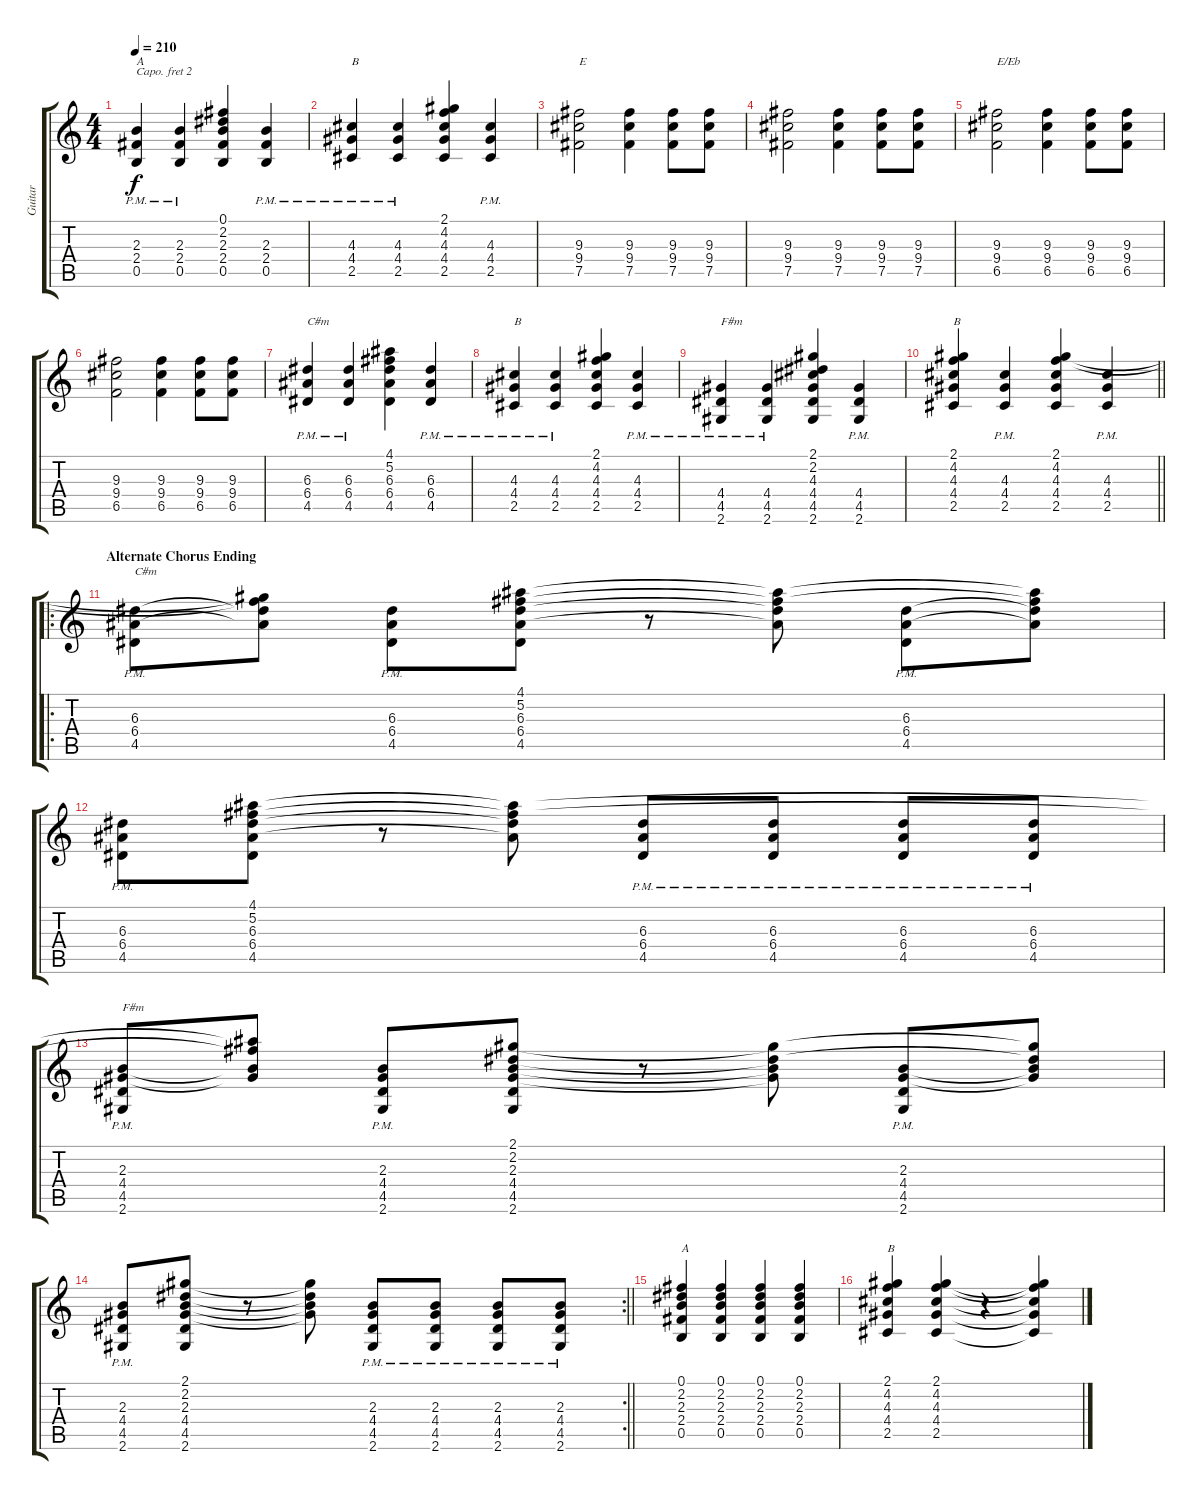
\track ("Guitar" "Guitar") {instrument acousticguitarsteel}
\staff {score tabs}
\capo 2
\tuning (E4 B3 G3 D3 A2 E2) {hide}
\ts (4 4)
\tempo 210
\clef g2
\ks c
(2.3{pm} 2.4{pm} 0.5{pm}).4{txt "A" dy f} (2.3{pm} 2.4{pm} 0.5{pm}).4 (0.1 2.2 2.3 2.4 0.5).4 (2.3{pm} 2.4{pm} 0.5{pm}).4 |
(4.3{pm} 4.4{pm} 2.5{pm}).4{txt "B"} (4.3{pm} 4.4{pm} 2.5{pm}).4 (2.1 4.2 4.3 4.4 2.5).4 (4.3{pm} 4.4{pm} 2.5{pm}).4 |
(9.3 9.4 7.5).2{txt "E"} (9.3 9.4 7.5).4 (9.3 9.4 7.5).8 (9.3 9.4 7.5).8 |
(9.3 9.4 7.5).2 (9.3 9.4 7.5).4 (9.3 9.4 7.5).8 (9.3 9.4 7.5).8 |
(9.3 9.4 6.5).2{txt "E/Eb"} (9.3 9.4 6.5).4 (9.3 9.4 6.5).8 (9.3 9.4 6.5).8 |
(9.3 9.4 6.5).2 (9.3 9.4 6.5).4 (9.3 9.4 6.5).8 (9.3 9.4 6.5).8 |
(6.3{pm} 6.4{pm} 4.5{pm}).4{txt "C#m"} (6.3{pm} 6.4{pm} 4.5{pm}).4 (4.1 5.2 6.3 6.4 4.5).4 (6.3{pm} 6.4{pm} 4.5{pm}).4 |
(4.3{pm} 4.4{pm} 2.5{pm}).4{txt "B"} (4.3{pm} 4.4{pm} 2.5{pm}).4 (2.1 4.2 4.3 4.4 2.5).4 (4.3{pm} 4.4{pm} 2.5{pm}).4 |
(4.4{pm} 4.5{pm} 2.6).4{txt "F#m"} (4.4{pm} 4.5{pm} 2.6).4 (2.1 2.2 4.3 4.4 4.5 2.6).4 (4.4{pm} 4.5{pm} 2.6).4 |
\barLineRight lightlight
(2.1 4.2 4.3 4.4 2.5).4{txt "B"} (4.3{pm} 4.4{pm} 2.5{pm}).4 (2.1 4.2 4.3 4.4 2.5).4 (4.3{pm} 4.4{pm} 2.5{pm}).4 |
\ro
\section ("" "Alternate Chorus Ending")
(6.3{pm} 6.4{pm} 4.5{pm}).8{txt "C#m"} (2.1{t} 4.2{t} 6.3{t} 6.4{t}).8 (6.3{pm} 6.4{pm} 4.5{pm}).8 (4.1 5.2 6.3 6.4 4.5).8 r.8 (4.1{t} 5.2{t} 6.3{t} 6.4{t}).8 (6.3{pm} 6.4{pm} 4.5{pm}).8 (4.1{t} 5.2{t} 6.3{t} 6.4{t}).8 |
(6.3{pm} 6.4{pm} 4.5{pm}).8 (4.1 5.2 6.3 6.4 4.5).8 r.8 (4.1{t} 5.2{t} 6.3{t} 6.4{t}).8 (6.3{pm} 6.4{pm} 4.5{pm}).8 (6.3{pm} 6.4{pm} 4.5{pm}).8 (6.3{pm} 6.4{pm} 4.5{pm}).8 (6.3{pm} 6.4{pm} 4.5{pm}).8 |
(2.3{pm} 4.4{pm} 4.5{pm} 2.6).8{txt "F#m"} (4.1{t} 5.2{t} 2.3{t} 4.4{t}).8 (2.3{pm} 4.4{pm} 4.5{pm} 2.6).8 (2.1 2.2 2.3 4.4 4.5 2.6).8 r.8 (2.1{t} 2.2{t} 2.3{t} 4.4{t}).8 (2.3{pm} 4.4{pm} 4.5{pm} 2.6).8 (2.1{t} 2.2{t} 2.3{t} 4.4{t}).8 |
\rc 2
\barLineRight lightlight
(2.3{pm} 4.4{pm} 4.5{pm} 2.6).8 (2.1 2.2 2.3 4.4 4.5 2.6).8 r.8 (2.1{t} 2.2{t} 2.3{t} 4.4{t}).8 (2.3{pm} 4.4{pm} 4.5{pm} 2.6).8 (2.3{pm} 4.4{pm} 4.5{pm} 2.6).8 (2.3{pm} 4.4{pm} 4.5{pm} 2.6).8 (2.3{pm} 4.4{pm} 4.5{pm} 2.6).8 |
\section ("" "")
(0.1 2.2 2.3 2.4 0.5).4{txt "A"} (0.1 2.2 2.3 2.4 0.5).4 (0.1 2.2 2.3 2.4 0.5).4 (0.1 2.2 2.3 2.4 0.5).4 |
(2.1 4.2 4.3 4.4 2.5).4{txt "B"} (2.1 4.2 4.3 4.4 2.5).4 r.4 (2.1{t} 4.2{t} 4.3{t} 4.4{t} 2.5{t}).4
